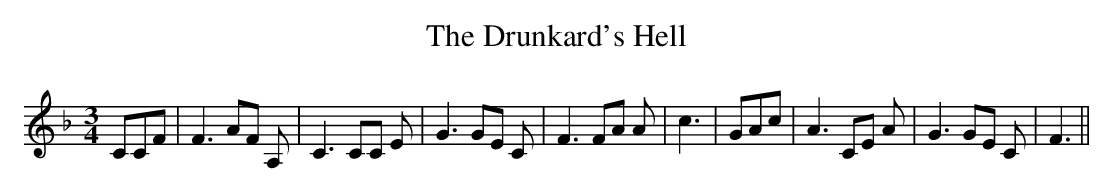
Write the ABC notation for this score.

X:1
T:The Drunkard's Hell
M:3/4
L:1/8
K:F
 CCF| F3 AF A,| C3 CC E| G3 GE C| F3 FA A| c3| GAc| A3 CE A| G3 GE C|\
 F3||
